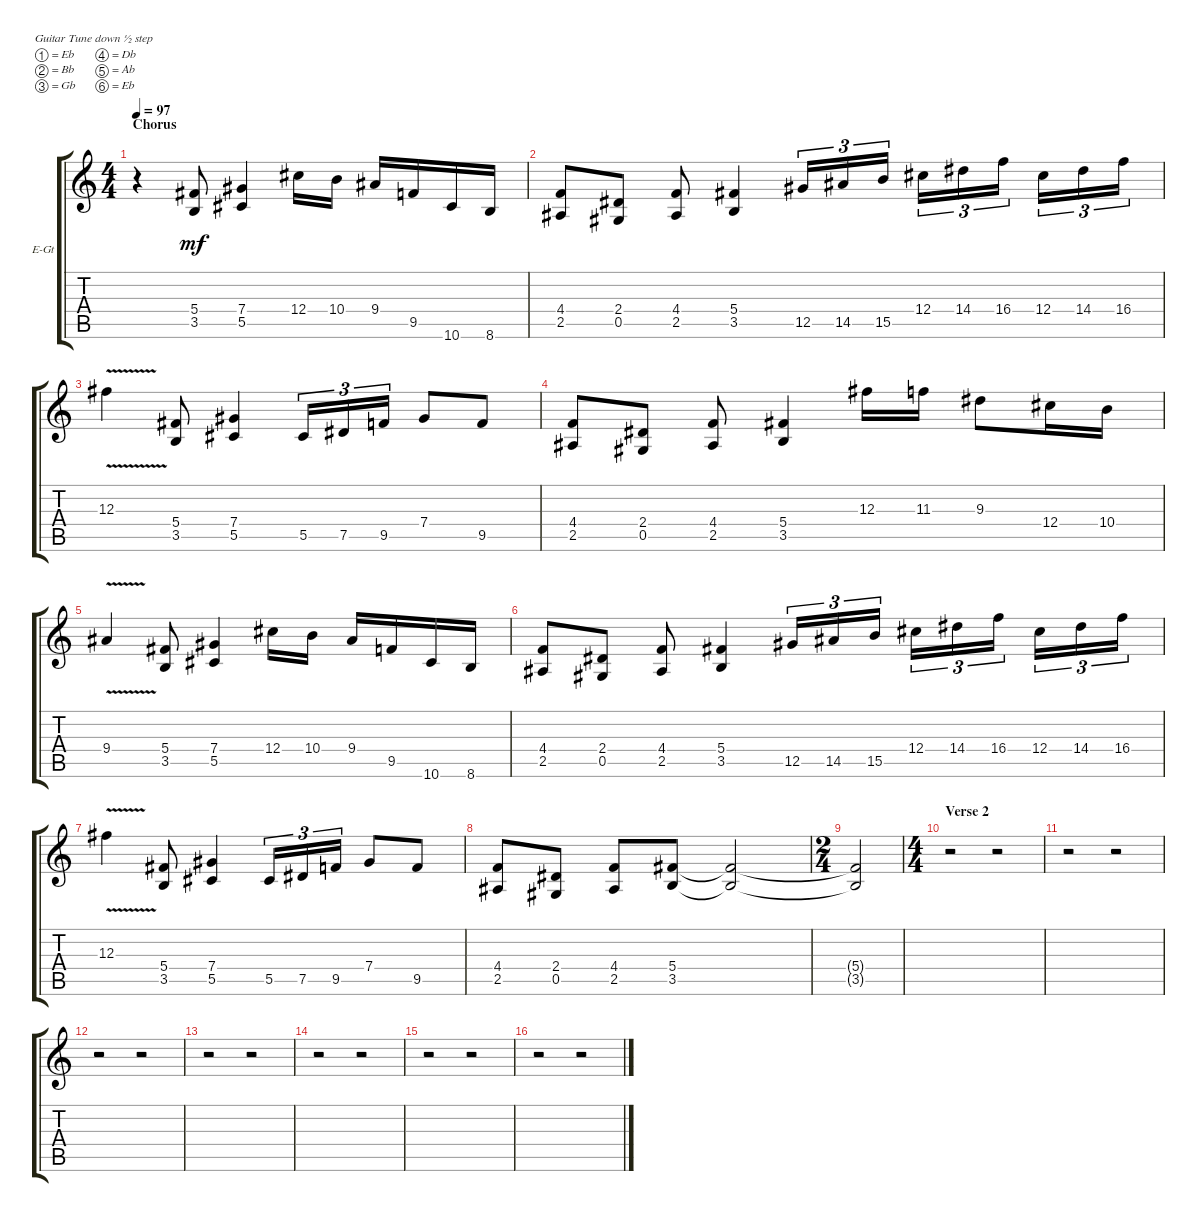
\bracketExtendMode groupsimilarinstruments
\firstSystemTrackNameOrientation horizontal
\otherSystemsTrackNameOrientation horizontal
\track ("Bruce Bouillet" "E-Gt") {instrument distortionguitar}
\staff {score tabs}
\tuning (Eb4 Bb3 Gb3 Db3 Ab2 Eb2)
\ts (4 4)
\section ("" "Chorus")
\tempo 97
\clef g2
\ks c
r.4{dy mf} (5.4 3.5).8 (7.4 5.5).4 12.4.16 10.4.16 9.4.16 9.5.16 10.6.16 8.6.16 |
(4.4 2.5).8 (2.4 0.5).8 (4.4 2.5).8 (5.4 3.5).4 12.5.16{tu (3 2)} 14.5.16{tu (3 2)} 15.5.16{tu (3 2)} 12.4.16{tu (3 2)} 14.4.16{tu (3 2)} 16.4.16{tu (3 2)} 12.4.16{tu (3 2)} 14.4.16{tu (3 2)} 16.4.16{tu (3 2)} |
12.3{v}.4 (5.4 3.5).8 (7.4 5.5).4 5.5.16{tu (3 2)} 7.5.16{tu (3 2)} 9.5.16{tu (3 2)} 7.4.8 9.5.8 |
(4.4 2.5).8 (2.4 0.5).8 (4.4 2.5).8 (5.4 3.5).4 12.3.16 11.3.16 9.3.8 12.4.16 10.4.16 |
9.4{v}.4 (5.4 3.5).8 (7.4 5.5).4 12.4.16 10.4.16 9.4.16 9.5.16 10.6.16 8.6.16 |
(4.4 2.5).8 (2.4 0.5).8 (4.4 2.5).8 (5.4 3.5).4 12.5.16{tu (3 2)} 14.5.16{tu (3 2)} 15.5.16{tu (3 2)} 12.4.16{tu (3 2)} 14.4.16{tu (3 2)} 16.4.16{tu (3 2)} 12.4.16{tu (3 2)} 14.4.16{tu (3 2)} 16.4.16{tu (3 2)} |
12.3{v}.4 (5.4 3.5).8 (7.4 5.5).4 5.5.16{tu (3 2)} 7.5.16{tu (3 2)} 9.5.16{tu (3 2)} 7.4.8 9.5.8 |
(4.4 2.5).8 (2.4 0.5).8 (4.4 2.5).8 (5.4 3.5).8 (5.4{t} 3.5{t}).2 |
\ts (2 4)
(5.4{t} 3.5{t}).2 |
\ts (4 4)
\section ("" "Verse 2")
r.2 r.2 |
r.2 r.2 |
r.2 r.2 |
r.2 r.2 |
r.2 r.2 |
r.2 r.2 |
r.2 r.2
